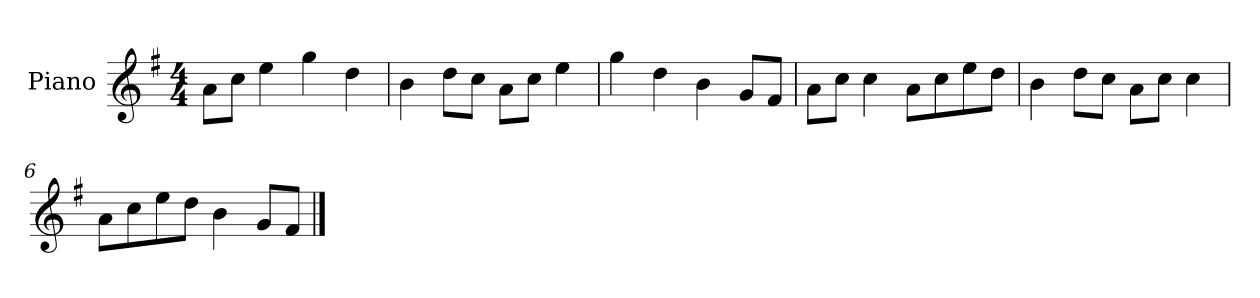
**kern
*part1
*staff1
*I"Piano
*I'P-no
*clefG2
*k[f#]
*M4/4
*MM90
=1
8a\L
8cc\J
4ee\
4gg\
4dd\
=2
4b\
8dd\L
8cc\J
8a\L
8cc\J
4ee\
=3
4gg\
4dd\
4b\
8g/L
8f#/J
=4
8a\L
8cc\J
4cc\
8a\L
8cc\
8ee\
8dd\J
=5
4b\
8dd\L
8cc\J
8a\L
8cc\J
4cc\
=6
8a\L
8cc\
8ee\
8dd\J
4b\
8g/L
8f#/J
==
*-
